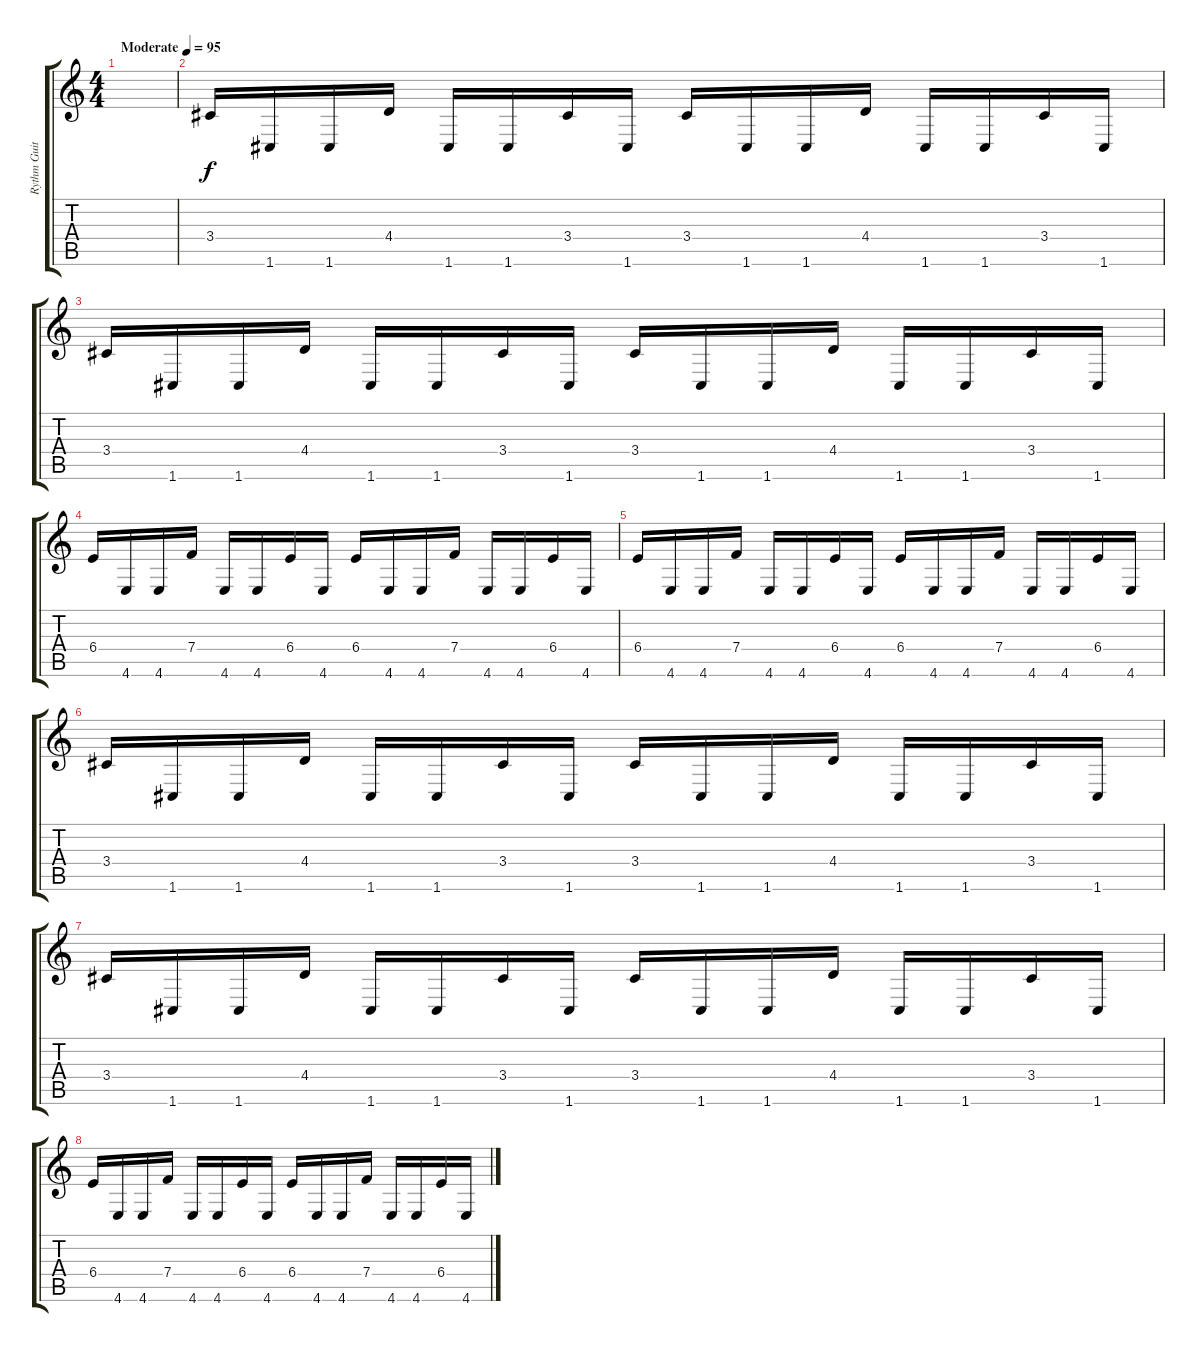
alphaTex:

\track ("Rythm Guitar 1" "Rythm Guit") {instrument distortionguitar}
\staff {score tabs}
\tuning (C4 G3 Eb3 Bb2 F2 C2) {hide}
\ts (4 4)
\tempo (95 "Moderate")
\clef g2
\ks c
|
3.4.16 1.6.16 1.6.16 4.4.16 1.6.16 1.6.16 3.4.16 1.6.16 3.4.16 1.6.16 1.6.16 4.4.16 1.6.16 1.6.16 3.4.16 1.6.16 |
3.4.16 1.6.16 1.6.16 4.4.16 1.6.16 1.6.16 3.4.16 1.6.16 3.4.16 1.6.16 1.6.16 4.4.16 1.6.16 1.6.16 3.4.16 1.6.16 |
6.4.16 4.6.16 4.6.16 7.4.16 4.6.16 4.6.16 6.4.16 4.6.16 6.4.16 4.6.16 4.6.16 7.4.16 4.6.16 4.6.16 6.4.16 4.6.16 |
6.4.16 4.6.16 4.6.16 7.4.16 4.6.16 4.6.16 6.4.16 4.6.16 6.4.16 4.6.16 4.6.16 7.4.16 4.6.16 4.6.16 6.4.16 4.6.16 |
3.4.16 1.6.16 1.6.16 4.4.16 1.6.16 1.6.16 3.4.16 1.6.16 3.4.16 1.6.16 1.6.16 4.4.16 1.6.16 1.6.16 3.4.16 1.6.16 |
3.4.16 1.6.16 1.6.16 4.4.16 1.6.16 1.6.16 3.4.16 1.6.16 3.4.16 1.6.16 1.6.16 4.4.16 1.6.16 1.6.16 3.4.16 1.6.16 |
6.4.16 4.6.16 4.6.16 7.4.16 4.6.16 4.6.16 6.4.16 4.6.16 6.4.16 4.6.16 4.6.16 7.4.16 4.6.16 4.6.16 6.4.16 4.6.16
